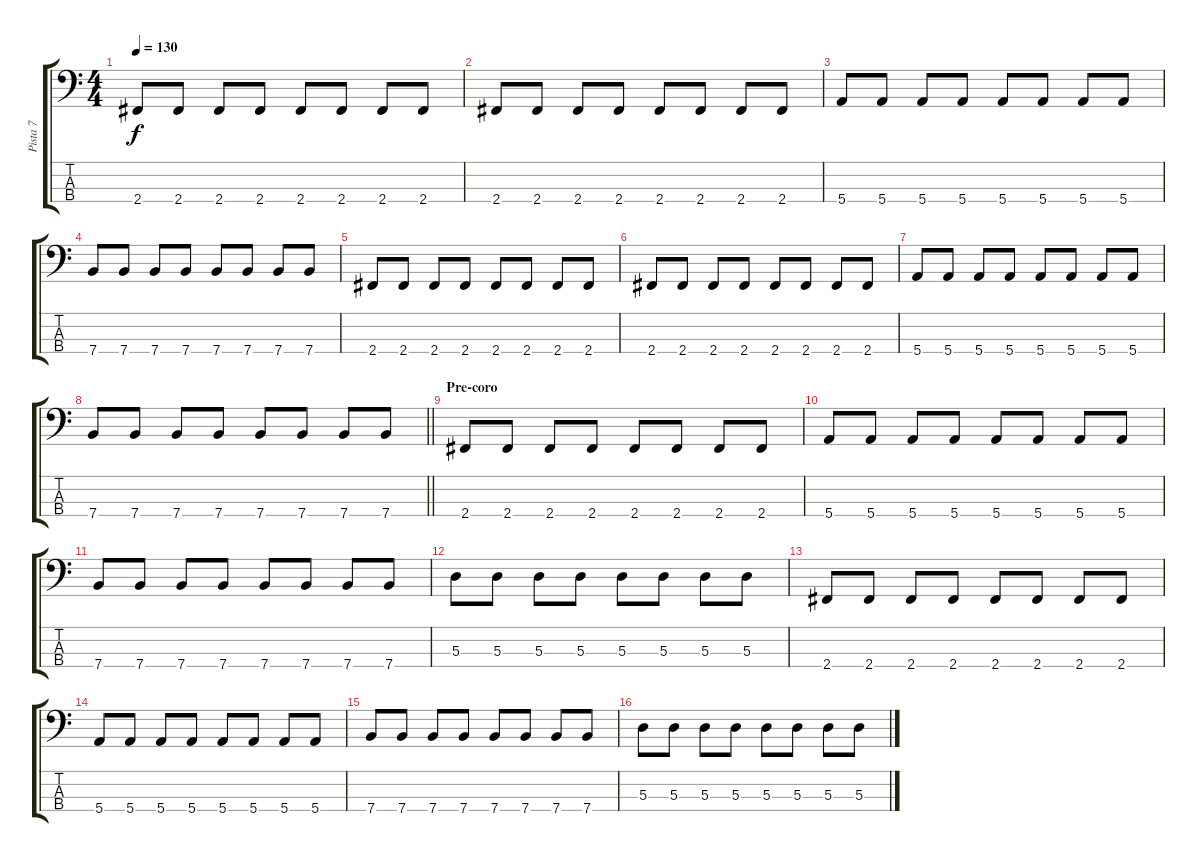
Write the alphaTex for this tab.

\track ("Pista 7" "Pista 7") {instrument electricbasspick}
\staff {score tabs}
\tuning (G2 D2 A1 E1) {hide}
\ts (4 4)
\tempo 130
\clef f4
\ks c
2.4.8{dy f} 2.4.8 2.4.8 2.4.8 2.4.8 2.4.8 2.4.8 2.4.8 |
2.4.8 2.4.8 2.4.8 2.4.8 2.4.8 2.4.8 2.4.8 2.4.8 |
5.4.8 5.4.8 5.4.8 5.4.8 5.4.8 5.4.8 5.4.8 5.4.8 |
7.4.8 7.4.8 7.4.8 7.4.8 7.4.8 7.4.8 7.4.8 7.4.8 |
2.4.8 2.4.8 2.4.8 2.4.8 2.4.8 2.4.8 2.4.8 2.4.8 |
2.4.8 2.4.8 2.4.8 2.4.8 2.4.8 2.4.8 2.4.8 2.4.8 |
5.4.8 5.4.8 5.4.8 5.4.8 5.4.8 5.4.8 5.4.8 5.4.8 |
\barLineRight lightlight
7.4.8 7.4.8 7.4.8 7.4.8 7.4.8 7.4.8 7.4.8 7.4.8 |
\section ("" "Pre-coro")
2.4.8 2.4.8 2.4.8 2.4.8 2.4.8 2.4.8 2.4.8 2.4.8 |
5.4.8 5.4.8 5.4.8 5.4.8 5.4.8 5.4.8 5.4.8 5.4.8 |
7.4.8 7.4.8 7.4.8 7.4.8 7.4.8 7.4.8 7.4.8 7.4.8 |
5.3.8 5.3.8 5.3.8 5.3.8 5.3.8 5.3.8 5.3.8 5.3.8 |
2.4.8 2.4.8 2.4.8 2.4.8 2.4.8 2.4.8 2.4.8 2.4.8 |
5.4.8 5.4.8 5.4.8 5.4.8 5.4.8 5.4.8 5.4.8 5.4.8 |
7.4.8 7.4.8 7.4.8 7.4.8 7.4.8 7.4.8 7.4.8 7.4.8 |
5.3.8 5.3.8 5.3.8 5.3.8 5.3.8 5.3.8 5.3.8 5.3.8
